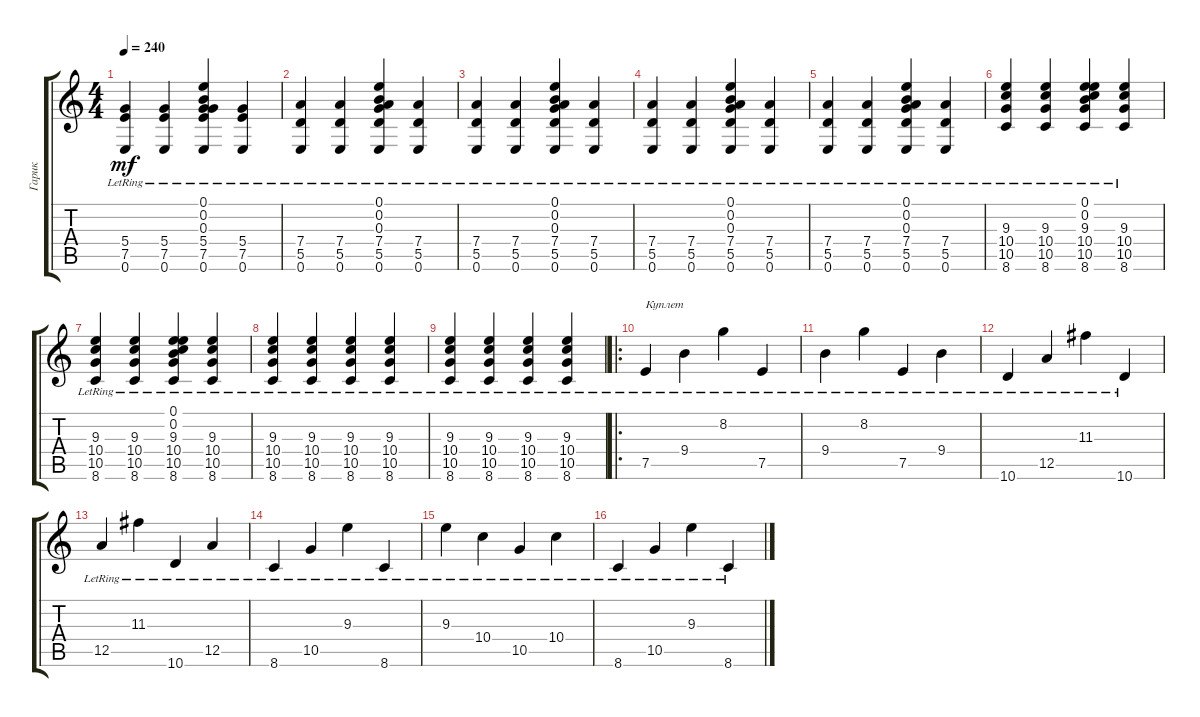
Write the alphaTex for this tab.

\track ("Гарик" "Гарик") {instrument acousticguitarsteel}
\staff {score tabs}
\tuning (E4 B3 G3 D3 A2 E2) {hide}
\ts (4 4)
\tempo 240
\clef g2
\ks c
(5.4{lr} 7.5{lr} 0.6{lr}).4{dy mf} (5.4{lr} 7.5{lr} 0.6{lr}).4 (0.1{lr} 0.2{lr} 0.3{lr} 5.4{lr} 7.5{lr} 0.6{lr}).4 (5.4{lr} 7.5{lr} 0.6{lr}).4 |
(7.4{lr} 5.5{lr} 0.6{lr}).4 (7.4{lr} 5.5{lr} 0.6{lr}).4 (0.1{lr} 0.2{lr} 0.3{lr} 7.4{lr} 5.5{lr} 0.6{lr}).4 (7.4{lr} 5.5{lr} 0.6{lr}).4 |
(7.4{lr} 5.5{lr} 0.6{lr}).4 (7.4{lr} 5.5{lr} 0.6{lr}).4 (0.1{lr} 0.2{lr} 0.3{lr} 7.4{lr} 5.5{lr} 0.6{lr}).4 (7.4{lr} 5.5{lr} 0.6{lr}).4 |
(7.4{lr} 5.5{lr} 0.6{lr}).4 (7.4{lr} 5.5{lr} 0.6{lr}).4 (0.1{lr} 0.2{lr} 0.3{lr} 7.4{lr} 5.5{lr} 0.6{lr}).4 (7.4{lr} 5.5{lr} 0.6{lr}).4 |
(7.4{lr} 5.5{lr} 0.6{lr}).4 (7.4{lr} 5.5{lr} 0.6{lr}).4 (0.1{lr} 0.2{lr} 0.3{lr} 7.4{lr} 5.5{lr} 0.6{lr}).4 (7.4{lr} 5.5{lr} 0.6{lr}).4 |
(9.3{lr} 10.4{lr} 10.5{lr} 8.6{lr}).4 (9.3{lr} 10.4{lr} 10.5{lr} 8.6{lr}).4 (0.1{lr} 0.2{lr} 9.3{lr} 10.4{lr} 10.5{lr} 8.6{lr}).4 (9.3{lr} 10.4{lr} 10.5{lr} 8.6{lr}).4 |
(9.3{lr} 10.4{lr} 10.5{lr} 8.6{lr}).4 (9.3{lr} 10.4{lr} 10.5{lr} 8.6{lr}).4 (0.1{lr} 0.2{lr} 9.3{lr} 10.4{lr} 10.5{lr} 8.6{lr}).4 (9.3{lr} 10.4{lr} 10.5{lr} 8.6{lr}).4 |
(9.3{lr} 10.4{lr} 10.5{lr} 8.6{lr}).4 (9.3{lr} 10.4{lr} 10.5{lr} 8.6{lr}).4 (9.3{lr} 10.4{lr} 10.5{lr} 8.6{lr}).4 (9.3{lr} 10.4{lr} 10.5{lr} 8.6{lr}).4 |
(9.3{lr} 10.4{lr} 10.5{lr} 8.6{lr}).4 (9.3{lr} 10.4{lr} 10.5{lr} 8.6{lr}).4 (9.3{lr} 10.4{lr} 10.5{lr} 8.6{lr}).4 (9.3{lr} 10.4{lr} 10.5{lr} 8.6{lr}).4 |
\ro
7.5{lr}.4{txt "Куплет"} 9.4{lr}.4 8.2{lr}.4 7.5{lr}.4 |
9.4{lr}.4 8.2{lr}.4 7.5{lr}.4 9.4{lr}.4 |
10.6{lr}.4 12.5{lr}.4 11.3{lr}.4 10.6{lr}.4 |
12.5{lr}.4 11.3{lr}.4 10.6{lr}.4 12.5{lr}.4 |
8.6{lr}.4 10.5{lr}.4 9.3{lr}.4 8.6{lr}.4 |
9.3{lr}.4 10.4{lr}.4 10.5{lr}.4 10.4{lr}.4 |
8.6{lr}.4 10.5{lr}.4 9.3{lr}.4 8.6{lr}.4
